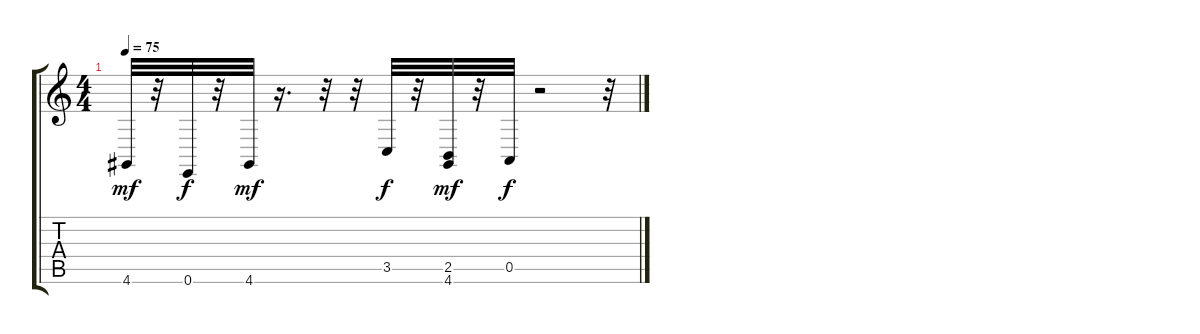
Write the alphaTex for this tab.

\track "" {instrument acousticgrandpiano}
\staff {score tabs}
\tuning (E4 B3 G3 D3 A2 E2) {hide}
\ts (4 4)
\tempo 75
\clef g2
\ks c
4.6.32{dy mf} r.32 0.6.32{dy f} r.32 4.6.32{dy mf} r.16{d} r.32 r.32 3.5.32{dy f} r.32 (2.5 4.6).32{dy mf} r.32 0.5.32{dy f} r.2 r.32
